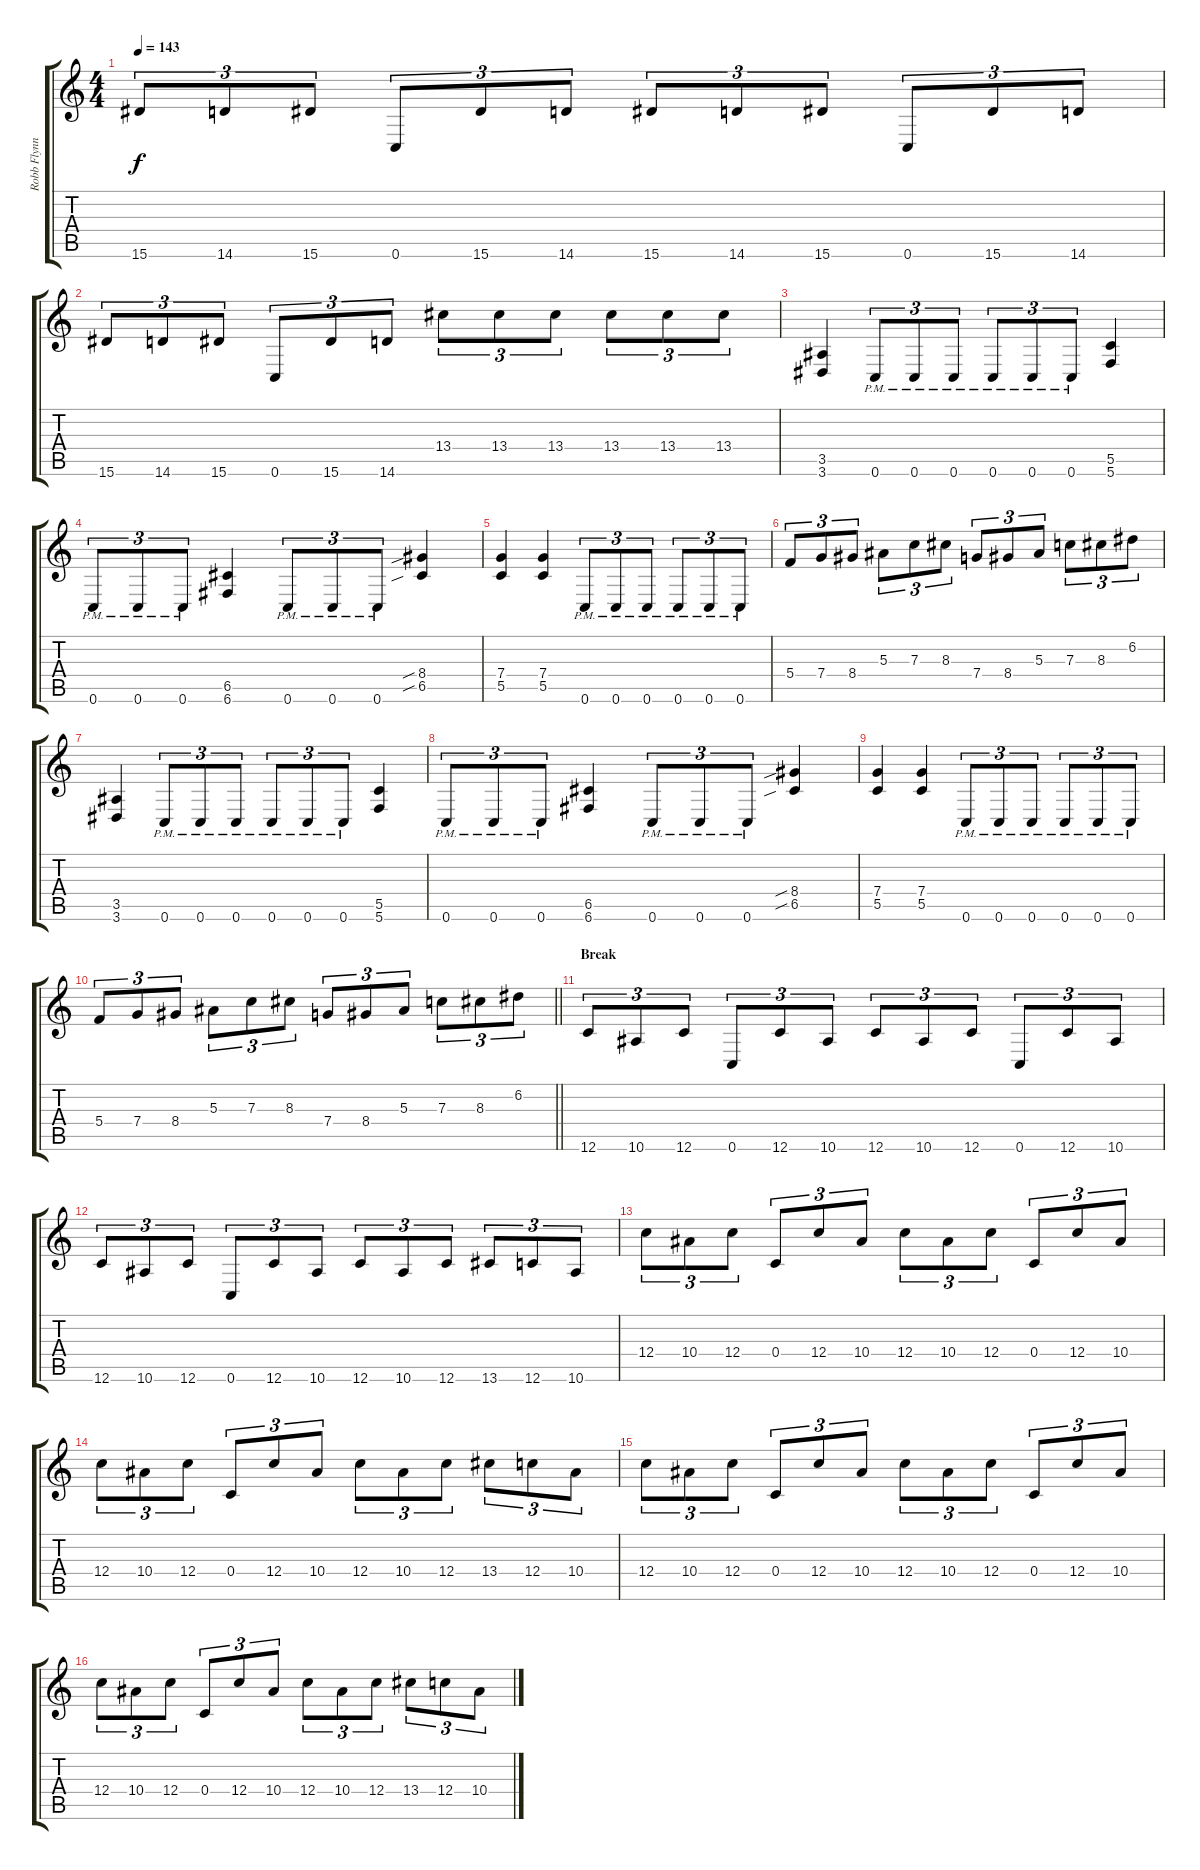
\track ("Robb Flynn" "Robb Flynn") {instrument distortionguitar}
\staff {score tabs}
\tuning (D4 A3 F3 C3 G2 C2) {hide}
\ts (4 4)
\tempo 143
\clef g2
\ks c
15.6.8{tu (3 2) dy f} 14.6.8{tu (3 2)} 15.6.8{tu (3 2)} 0.6.8{tu (3 2)} 15.6.8{tu (3 2)} 14.6.8{tu (3 2)} 15.6.8{tu (3 2)} 14.6.8{tu (3 2)} 15.6.8{tu (3 2)} 0.6.8{tu (3 2)} 15.6.8{tu (3 2)} 14.6.8{tu (3 2)} |
15.6.8{tu (3 2)} 14.6.8{tu (3 2)} 15.6.8{tu (3 2)} 0.6.8{tu (3 2)} 15.6.8{tu (3 2)} 14.6.8{tu (3 2)} 13.4.8{tu (3 2)} 13.4.8{tu (3 2)} 13.4.8{tu (3 2)} 13.4.8{tu (3 2)} 13.4.8{tu (3 2)} 13.4.8{tu (3 2)} |
(3.5 3.6).4 0.6{pm}.8{tu (3 2)} 0.6{pm}.8{tu (3 2)} 0.6{pm}.8{tu (3 2)} 0.6{pm}.8{tu (3 2)} 0.6{pm}.8{tu (3 2)} 0.6{pm}.8{tu (3 2)} (5.5 5.6).4 |
0.6{pm}.8{tu (3 2)} 0.6{pm}.8{tu (3 2)} 0.6{pm}.8{tu (3 2)} (6.5 6.6).4 0.6{pm}.8{tu (3 2)} 0.6{pm}.8{tu (3 2)} 0.6{pm}.8{tu (3 2)} (8.4{sib} 6.5{sib}).4 |
(7.4 5.5).4 (7.4 5.5).4 0.6{pm}.8{tu (3 2)} 0.6{pm}.8{tu (3 2)} 0.6{pm}.8{tu (3 2)} 0.6{pm}.8{tu (3 2)} 0.6{pm}.8{tu (3 2)} 0.6{pm}.8{tu (3 2)} |
5.4.8{tu (3 2)} 7.4.8{tu (3 2)} 8.4.8{tu (3 2)} 5.3.8{tu (3 2)} 7.3.8{tu (3 2)} 8.3.8{tu (3 2)} 7.4.8{tu (3 2)} 8.4.8{tu (3 2)} 5.3.8{tu (3 2)} 7.3.8{tu (3 2)} 8.3.8{tu (3 2)} 6.2.8{tu (3 2)} |
(3.5 3.6).4 0.6{pm}.8{tu (3 2)} 0.6{pm}.8{tu (3 2)} 0.6{pm}.8{tu (3 2)} 0.6{pm}.8{tu (3 2)} 0.6{pm}.8{tu (3 2)} 0.6{pm}.8{tu (3 2)} (5.5 5.6).4 |
0.6{pm}.8{tu (3 2)} 0.6{pm}.8{tu (3 2)} 0.6{pm}.8{tu (3 2)} (6.5 6.6).4 0.6{pm}.8{tu (3 2)} 0.6{pm}.8{tu (3 2)} 0.6{pm}.8{tu (3 2)} (8.4{sib} 6.5{sib}).4 |
(7.4 5.5).4 (7.4 5.5).4 0.6{pm}.8{tu (3 2)} 0.6{pm}.8{tu (3 2)} 0.6{pm}.8{tu (3 2)} 0.6{pm}.8{tu (3 2)} 0.6{pm}.8{tu (3 2)} 0.6{pm}.8{tu (3 2)} |
\barLineRight lightlight
5.4.8{tu (3 2)} 7.4.8{tu (3 2)} 8.4.8{tu (3 2)} 5.3.8{tu (3 2)} 7.3.8{tu (3 2)} 8.3.8{tu (3 2)} 7.4.8{tu (3 2)} 8.4.8{tu (3 2)} 5.3.8{tu (3 2)} 7.3.8{tu (3 2)} 8.3.8{tu (3 2)} 6.2.8{tu (3 2)} |
\section ("" "Break")
12.6.8{tu (3 2)} 10.6.8{tu (3 2)} 12.6.8{tu (3 2)} 0.6.8{tu (3 2)} 12.6.8{tu (3 2)} 10.6.8{tu (3 2)} 12.6.8{tu (3 2)} 10.6.8{tu (3 2)} 12.6.8{tu (3 2)} 0.6.8{tu (3 2)} 12.6.8{tu (3 2)} 10.6.8{tu (3 2)} |
12.6.8{tu (3 2)} 10.6.8{tu (3 2)} 12.6.8{tu (3 2)} 0.6.8{tu (3 2)} 12.6.8{tu (3 2)} 10.6.8{tu (3 2)} 12.6.8{tu (3 2)} 10.6.8{tu (3 2)} 12.6.8{tu (3 2)} 13.6.8{tu (3 2)} 12.6.8{tu (3 2)} 10.6.8{tu (3 2)} |
12.4.8{tu (3 2)} 10.4.8{tu (3 2)} 12.4.8{tu (3 2)} 0.4.8{tu (3 2)} 12.4.8{tu (3 2)} 10.4.8{tu (3 2)} 12.4.8{tu (3 2)} 10.4.8{tu (3 2)} 12.4.8{tu (3 2)} 0.4.8{tu (3 2)} 12.4.8{tu (3 2)} 10.4.8{tu (3 2)} |
12.4.8{tu (3 2)} 10.4.8{tu (3 2)} 12.4.8{tu (3 2)} 0.4.8{tu (3 2)} 12.4.8{tu (3 2)} 10.4.8{tu (3 2)} 12.4.8{tu (3 2)} 10.4.8{tu (3 2)} 12.4.8{tu (3 2)} 13.4.8{tu (3 2)} 12.4.8{tu (3 2)} 10.4.8{tu (3 2)} |
12.4.8{tu (3 2)} 10.4.8{tu (3 2)} 12.4.8{tu (3 2)} 0.4.8{tu (3 2)} 12.4.8{tu (3 2)} 10.4.8{tu (3 2)} 12.4.8{tu (3 2)} 10.4.8{tu (3 2)} 12.4.8{tu (3 2)} 0.4.8{tu (3 2)} 12.4.8{tu (3 2)} 10.4.8{tu (3 2)} |
12.4.8{tu (3 2)} 10.4.8{tu (3 2)} 12.4.8{tu (3 2)} 0.4.8{tu (3 2)} 12.4.8{tu (3 2)} 10.4.8{tu (3 2)} 12.4.8{tu (3 2)} 10.4.8{tu (3 2)} 12.4.8{tu (3 2)} 13.4.8{tu (3 2)} 12.4.8{tu (3 2)} 10.4.8{tu (3 2)}
